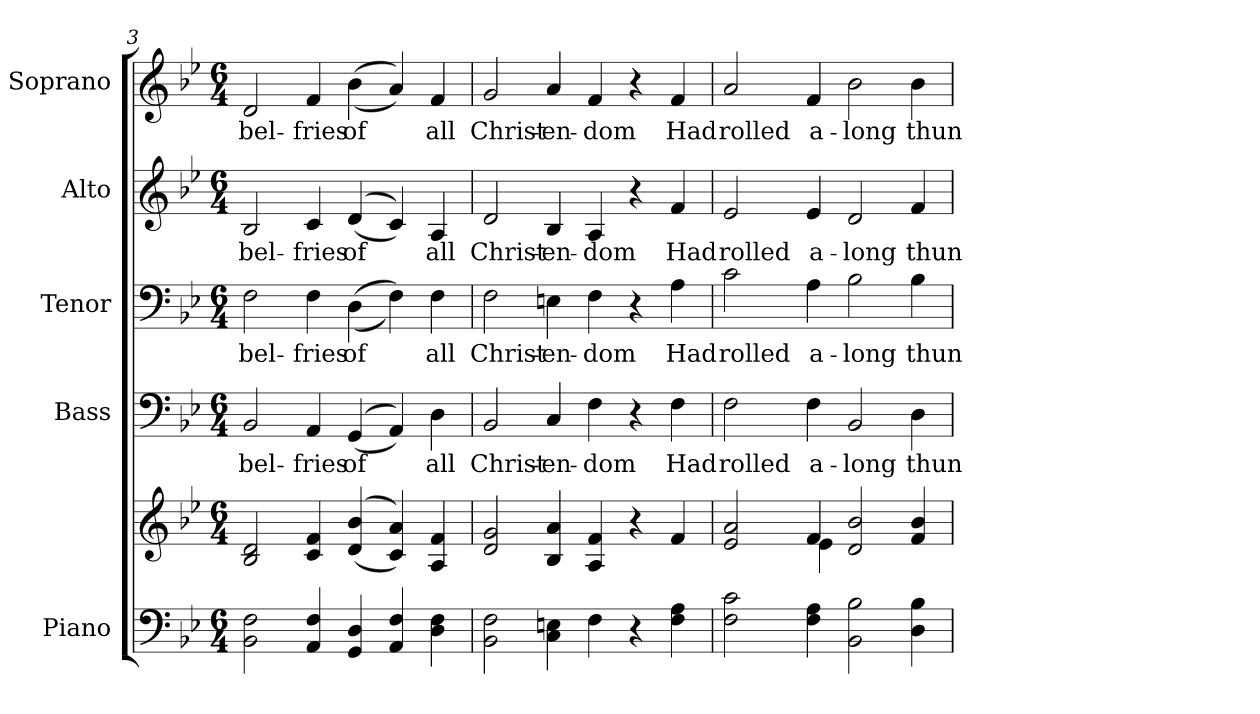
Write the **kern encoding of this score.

**kern	**kern	**kern	**text	**kern	**text	**kern	**text	**kern	**text
*part5	*part5	*part4	*part4	*part3	*part3	*part2	*part2	*part1	*part1
*staff6	*staff5	*staff4	*staff4	*staff3	*staff3	*staff2	*staff2	*staff1	*staff1
*I"Piano	*	*I"Bass	*	*I"Tenor	*	*I"Alto	*	*I"Soprano	*
*I'Pno.	*	*I'B.	*	*I'T.	*	*I'A.	*	*I'S.	*
!!LO:PB:g=z
*clefF4	*clefG2	*clefF4	*	*clefF4	*	*clefG2	*	*clefG2	*
*k[b-e-]	*k[b-e-]	*k[b-e-]	*	*k[b-e-]	*	*k[b-e-]	*	*k[b-e-]	*
*B-:	*B-:	*B-:	*	*B-:	*	*B-:	*	*B-:	*
*M6/4	*M6/4	*M6/4	*	*M6/4	*	*M6/4	*	*M6/4	*
=3	=3	=3	=3	=3	=3	=3	=3	=3	=3
!	!	!	!LO:LY:b:color=#000000	!	!	!	!	!	!
!	!	!	!	!	!LO:LY:b:color=#000000	!	!	!	!
!	!	!	!	!	!	!	!LO:LY:b:color=#000000	!	!
!	!	!	!	!	!	!	!	!	!LO:LY:b:color=#000000
2BB-i\ 2Fi	2B-i/ 2di	2BB-i/	bel-	2Fi\	bel-	2B-i/	bel-	2di/	bel-
!	!	!	!LO:LY:b:color=#000000	!	!	!	!	!	!
!	!	!	!	!	!LO:LY:b:color=#000000	!	!	!	!
!	!	!	!	!	!	!	!LO:LY:b:color=#000000	!	!
!	!	!	!	!	!	!	!	!	!LO:LY:b:color=#000000
4AAi/ 4Fi	4ci/ 4fi	4AAi/	-fries	4Fi\	-fries	4ci/	-fries	4fi/	-fries
!	!	!	!LO:LY:b:color=#000000	!	!	!	!	!	!
!	!	!	!	!	!LO:LY:b:color=#000000	!	!	!	!
!	!	!	!	!	!	!	!LO:LY:b:color=#000000	!	!
!	!	!	!	!	!	!	!	!	!LO:LY:b:color=#000000
4GGi/ 4Di	((4di/ 4b-i	((4GGi/	of	((4Di\	of	((4di/	of	((4b-i\	of
4AAi/ 4Fi	4ci/ 4ai))	4AAi/))	.	4Fi\))	.	4ci/))	.	4ai/))	.
!	!	!	!LO:LY:b:color=#000000	!	!	!	!	!	!
!	!	!	!	!	!LO:LY:b:color=#000000	!	!	!	!
!	!	!	!	!	!	!	!LO:LY:b:color=#000000	!	!
!	!	!	!	!	!	!	!	!	!LO:LY:b:color=#000000
4Di\ 4Fi	4Ai/ 4fi	4Di\	all	4Fi\	all	4Ai/	all	4fi/	all
=4	=4	=4	=4	=4	=4	=4	=4	=4	=4
!	!	!	!LO:LY:b:color=#000000	!	!	!	!	!	!
!	!	!	!	!	!LO:LY:b:color=#000000	!	!	!	!
!	!	!	!	!	!	!	!LO:LY:b:color=#000000	!	!
!	!	!	!	!	!	!	!	!	!LO:LY:b:color=#000000
2BB-i\ 2Fi	2di/ 2gi	2BB-i/	Christ-	2Fi\	Christ-	2di/	Christ-	2gi/	Christ-
!	!	!	!LO:LY:b:color=#000000	!	!	!	!	!	!
!	!	!	!	!	!LO:LY:b:color=#000000	!	!	!	!
!	!	!	!	!	!	!	!LO:LY:b:color=#000000	!	!
!	!	!	!	!	!	!	!	!	!LO:LY:b:color=#000000
4Ci\ 4Eni	4B-i/ 4ai	4Ci/	-en-	4Eni\	-en-	4B-i/	-en-	4ai/	-en-
!	!	!	!LO:LY:b:color=#000000	!	!	!	!	!	!
!	!	!	!	!	!LO:LY:b:color=#000000	!	!	!	!
!	!	!	!	!	!	!	!LO:LY:b:color=#000000	!	!
!	!	!	!	!	!	!	!	!	!LO:LY:b:color=#000000
4Fi\	4Ai/ 4fi	4Fi\	-dom	4Fi\	-dom	4Ai/	-dom	4fi/	-dom
4r	4r	4r	.	4r	.	4r	.	4r	.
!	!	!	!LO:LY:b:color=#000000	!	!	!	!	!	!
!	!	!	!	!	!LO:LY:b:color=#000000	!	!	!	!
!	!	!	!	!	!	!	!LO:LY:b:color=#000000	!	!
!	!	!	!	!	!	!	!	!	!LO:LY:b:color=#000000
4Fi\ 4Ai	4fi/	4Fi\	Had	4Ai\	Had	4fi/	Had	4fi/	Had
!!LO:PB:g=z
=5	=5	=5	=5	=5	=5	=5	=5	=5	=5
*	*^	*	*	*	*	*	*	*	*
!	!	!	!	!LO:LY:b:color=#000000	!	!	!	!	!	!
!	!	!	!	!	!	!LO:LY:b:color=#000000	!	!	!	!
!	!	!	!	!	!	!	!	!LO:LY:b:color=#000000	!	!
!	!	!	!	!	!	!	!	!	!	!LO:LY:b:color=#000000
2Fi\ 2ci	2e-i/ 2ai	4ryy	2Fi\	rolled	2ci\	rolled	2e-i/	rolled	2ai/	rolled
.	.	4ryy	.	.	.	.	.	.	.	.
!	!	!	!	!LO:LY:b:color=#000000	!	!	!	!	!	!
!	!	!	!	!	!	!LO:LY:b:color=#000000	!	!	!	!
!	!	!	!	!	!	!	!	!LO:LY:b:color=#000000	!	!
!	!	!	!	!	!	!	!	!	!	!LO:LY:b:color=#000000
4Fi\ 4Ai	4fi/	4e-i\	4Fi\	a-	4Ai\	a-	4e-i/	a-	4fi/	a-
!	!	!	!	!LO:LY:b:color=#000000	!	!	!	!	!	!
!	!	!	!	!	!	!LO:LY:b:color=#000000	!	!	!	!
!	!	!	!	!	!	!	!	!LO:LY:b:color=#000000	!	!
!	!	!	!	!	!	!	!	!	!	!LO:LY:b:color=#000000
2BB-i\ 2B-i	2di/ 2b-i	2.ryy	2BB-i/	-long	2B-i\	-long	2di/	-long	2b-i\	-long
!	!	!	!	!LO:LY:b:color=#000000	!	!	!	!	!	!
!	!	!	!	!	!	!LO:LY:b:color=#000000	!	!	!	!
!	!	!	!	!	!	!	!	!LO:LY:b:color=#000000	!	!
!	!	!	!	!	!	!	!	!	!	!LO:LY:b:color=#000000
4Di\ 4B-i	4fi/ 4b-i	.	4Di\	thun	4B-i\	thun	4fi/	thun	4b-i\	thun
*	*v	*v	*	*	*	*	*	*	*	*
=	=	=	=	=	=	=	=	=	=
*-	*-	*-	*-	*-	*-	*-	*-	*-	*-
